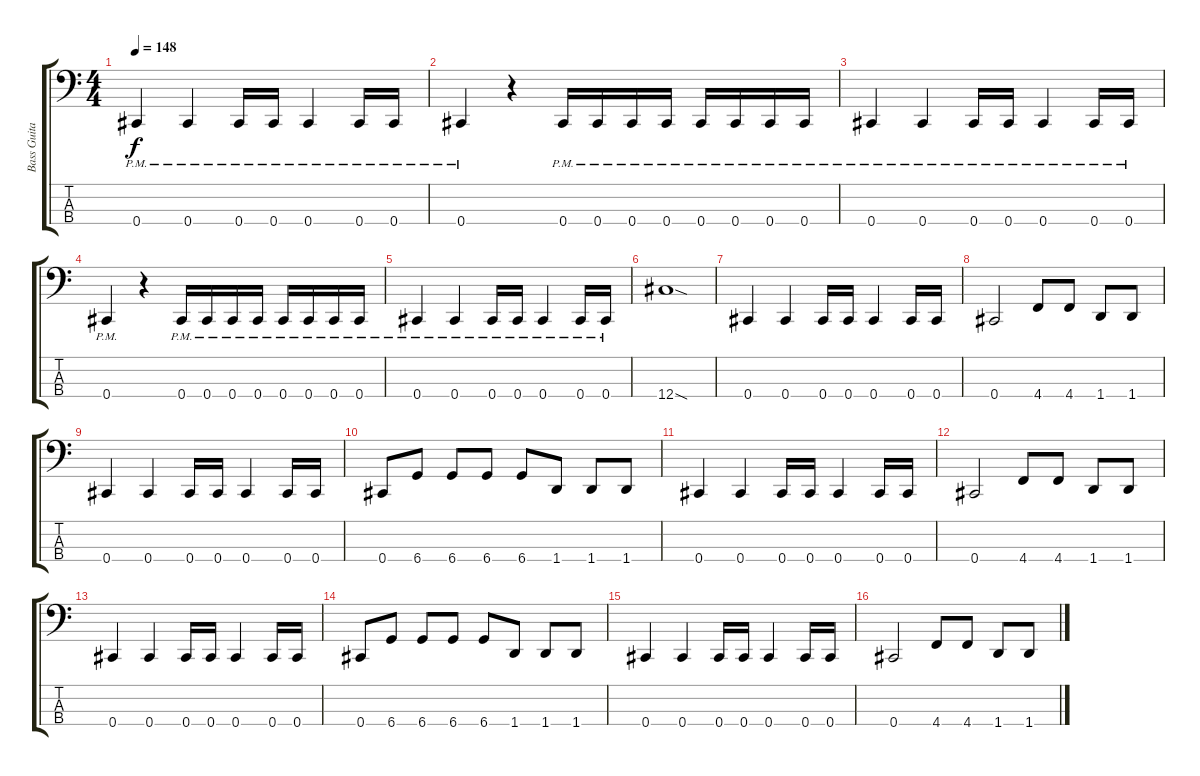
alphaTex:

\track ("Bass Guitar" "Bass Guita") {instrument electricbasspick}
\staff {score tabs}
\tuning (Gb2 Db2 Ab1 Db1) {hide}
\ts (4 4)
\tempo 148
\clef f4
\ks c
0.4{pm}.4{dy f} 0.4{pm}.4 0.4{pm}.16 0.4{pm}.16 0.4{pm}.4 0.4{pm}.16 0.4{pm}.16 |
0.4{pm}.4 r.4 0.4{pm}.16 0.4{pm}.16 0.4{pm}.16 0.4{pm}.16 0.4{pm}.16 0.4{pm}.16 0.4{pm}.16 0.4{pm}.16 |
0.4{pm}.4 0.4{pm}.4 0.4{pm}.16 0.4{pm}.16 0.4{pm}.4 0.4{pm}.16 0.4{pm}.16 |
0.4{pm}.4 r.4 0.4{pm}.16 0.4{pm}.16 0.4{pm}.16 0.4{pm}.16 0.4{pm}.16 0.4{pm}.16 0.4{pm}.16 0.4{pm}.16 |
0.4{pm}.4 0.4{pm}.4 0.4{pm}.16 0.4{pm}.16 0.4{pm}.4 0.4{pm}.16 0.4{pm}.16 |
12.4{sod}.1 |
0.4.4 0.4.4 0.4.16 0.4.16 0.4.4 0.4.16 0.4.16 |
0.4.2 4.4.8 4.4.8 1.4.8 1.4.8 |
0.4.4 0.4.4 0.4.16 0.4.16 0.4.4 0.4.16 0.4.16 |
0.4.8 6.4.8 6.4.8 6.4.8 6.4.8 1.4.8 1.4.8 1.4.8 |
0.4.4 0.4.4 0.4.16 0.4.16 0.4.4 0.4.16 0.4.16 |
0.4.2 4.4.8 4.4.8 1.4.8 1.4.8 |
0.4.4 0.4.4 0.4.16 0.4.16 0.4.4 0.4.16 0.4.16 |
0.4.8 6.4.8 6.4.8 6.4.8 6.4.8 1.4.8 1.4.8 1.4.8 |
0.4.4 0.4.4 0.4.16 0.4.16 0.4.4 0.4.16 0.4.16 |
0.4.2 4.4.8 4.4.8 1.4.8 1.4.8
